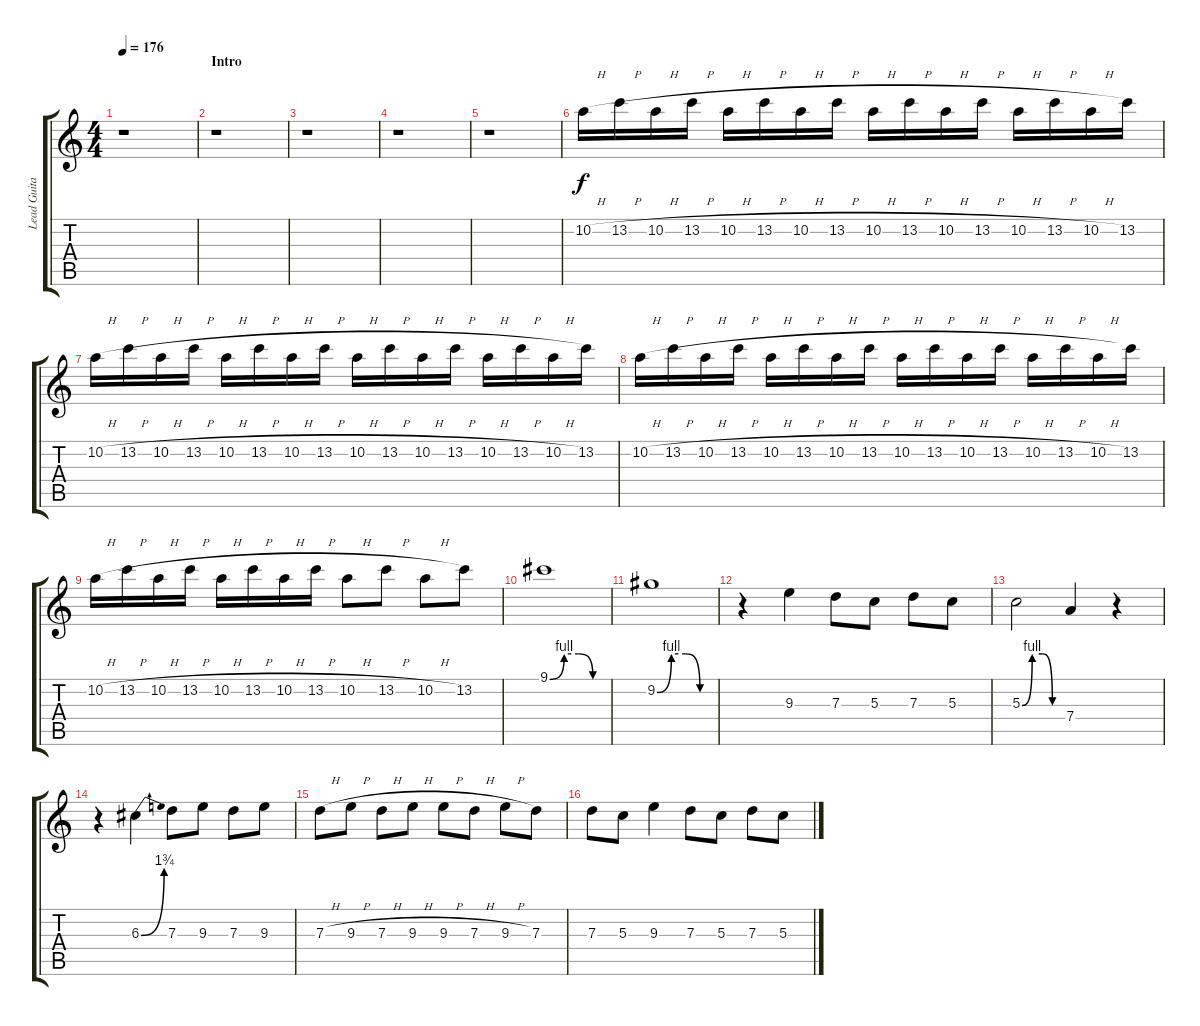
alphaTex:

\track ("Lead Guitar" "Lead Guita") {instrument distortionguitar}
\staff {score tabs}
\tuning (E4 B3 G3 D3 A2 E2) {hide}
\ts (4 4)
\tempo 176
\clef g2
\ks c
r.1{dy f instrument distortionguitar} |
\section ("" "Intro")
r.1 |
r.1 |
r.1 |
r.1 |
10.2{h}.16 13.2{h}.16 10.2{h}.16 13.2{h}.16 10.2{h}.16 13.2{h}.16 10.2{h}.16 13.2{h}.16 10.2{h}.16 13.2{h}.16 10.2{h}.16 13.2{h}.16 10.2{h}.16 13.2{h}.16 10.2{h}.16 13.2.16 |
10.2{h}.16 13.2{h}.16 10.2{h}.16 13.2{h}.16 10.2{h}.16 13.2{h}.16 10.2{h}.16 13.2{h}.16 10.2{h}.16 13.2{h}.16 10.2{h}.16 13.2{h}.16 10.2{h}.16 13.2{h}.16 10.2{h}.16 13.2.16 |
10.2{h}.16 13.2{h}.16 10.2{h}.16 13.2{h}.16 10.2{h}.16 13.2{h}.16 10.2{h}.16 13.2{h}.16 10.2{h}.16 13.2{h}.16 10.2{h}.16 13.2{h}.16 10.2{h}.16 13.2{h}.16 10.2{h}.16 13.2.16 |
10.2{h}.16 13.2{h}.16 10.2{h}.16 13.2{h}.16 10.2{h}.16 13.2{h}.16 10.2{h}.16 13.2{h}.16 10.2{h}.8 13.2{h}.8 10.2{h}.8 13.2.8 |
9.1{be (custom 0 0 15 4 30 4 45 0 60 0)}.1 |
9.2{be (custom 0 0 15 4 30 4 45 0 60 0)}.1 |
r.4 9.3.4 7.3.8 5.3.8 7.3.8 5.3.8 |
5.3{be (custom 0 0 15 4 30 4 45 0 60 0)}.2 7.4.4 r.4 |
r.4 6.3{be (bend 0 0 60 7)}.4 7.3.8 9.3.8 7.3.8 9.3.8 |
7.3{h}.8 9.3{h}.8 7.3{h}.8 9.3{h}.8 9.3{h}.8 7.3{h}.8 9.3{h}.8 7.3.8 |
7.3.8 5.3.8 9.3.4 7.3.8 5.3.8 7.3.8 5.3.8
